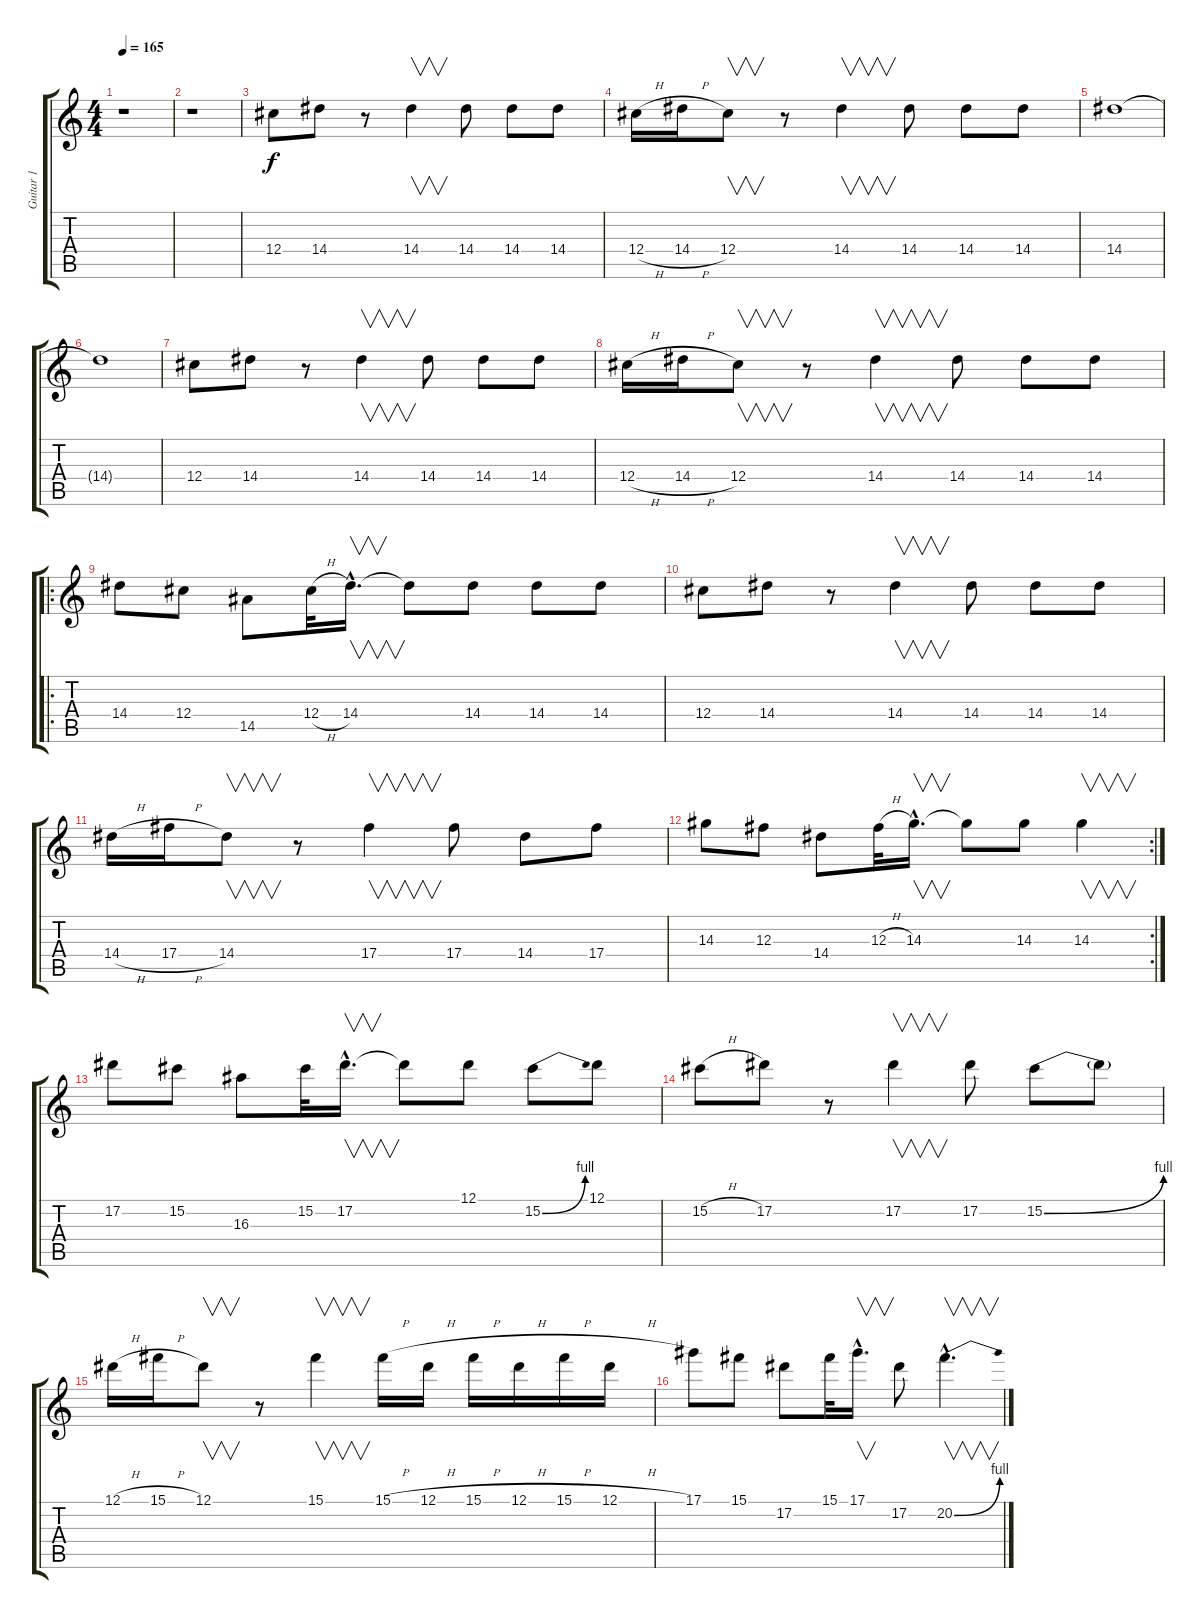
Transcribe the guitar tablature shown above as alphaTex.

\track ("Guitar 1" "Guitar 1") {instrument overdrivenguitar}
\staff {score tabs}
\tuning (Eb4 Bb3 Gb3 Db3 Ab2 Eb2) {hide}
\ts (4 4)
\tempo 165
\clef g2
\ks c
r.1{dy f instrument overdrivenguitar} |
r.1 |
12.4.8 14.4.8 r.8 14.4.4{v} 14.4.8 14.4.8 14.4.8 |
12.4{h}.16 14.4{h}.16 12.4.8{v} r.8 14.4.4{v} 14.4.8 14.4.8 14.4.8 |
14.4.1 |
14.4{t}.1 |
12.4.8 14.4.8 r.8 14.4.4{v} 14.4.8 14.4.8 14.4.8 |
12.4{h}.16 14.4{h}.16 12.4.8{v} r.8 14.4.4{v} 14.4.8 14.4.8 14.4.8 |
\ro
14.4.8 12.4.8 14.5.8 12.4{h}.32 14.4{hac}.16{v d} 14.4{t}.8 14.4.8 14.4.8 14.4.8 |
12.4.8 14.4.8 r.8 14.4.4{v} 14.4.8 14.4.8 14.4.8 |
14.4{h}.16 17.4{h}.16 14.4.8{v} r.8 17.4.4{v} 17.4.8 14.4.8 17.4.8 |
\rc 2
14.3.8 12.3.8 14.4.8 12.3{h}.32 14.3{hac}.16{v d} 14.3{t}.8 14.3.8 14.3.4{v} |
17.2.8 15.2.8 16.3.8 15.2.32 17.2{hac}.16{v d} 17.2{t}.8 12.1.8 15.2{be (bend 0 0 60 4)}.8 12.1.8 |
15.2{h}.8 17.2.8 r.8 17.2.4{v} 17.2.8 15.2{be (bend 0 0 60 4)}.8 15.2{t}.8 |
12.1{h}.16 15.1{h}.16 12.1.8{v} r.8 15.1.4{v} 15.1{h}.16 12.1{h}.16 15.1{h}.16 12.1{h}.16 15.1{h}.16 12.1{h}.16 |
17.1.8 15.1.8 17.2.8 15.1.32 17.1{hac}.16{v d} 17.2.8 20.2{be (bend 0 0 60 4) hac}.4{v d}
